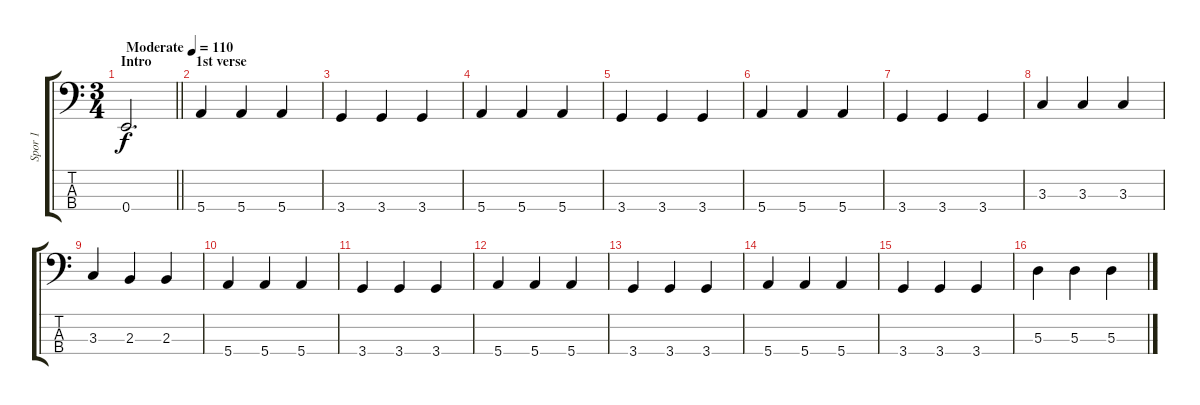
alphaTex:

\track ("Spor 1" "Spor 1") {instrument electricbassfinger}
\staff {score tabs}
\tuning (G2 D2 A1 E1) {hide}
\ts (3 4)
\section ("" "Intro")
\tempo (110 "Moderate")
\clef f4
\barLineRight lightlight
\ks c
0.4.2{d dy f instrument electricbassfinger} |
\section ("" "1st verse")
5.4.4 5.4.4 5.4.4 |
3.4.4 3.4.4 3.4.4 |
5.4.4 5.4.4 5.4.4 |
3.4.4 3.4.4 3.4.4 |
5.4.4 5.4.4 5.4.4 |
3.4.4 3.4.4 3.4.4 |
3.3.4 3.3.4 3.3.4 |
3.3.4 2.3.4 2.3.4 |
5.4.4 5.4.4 5.4.4 |
3.4.4 3.4.4 3.4.4 |
5.4.4 5.4.4 5.4.4 |
3.4.4 3.4.4 3.4.4 |
5.4.4 5.4.4 5.4.4 |
3.4.4 3.4.4 3.4.4 |
5.3.4 5.3.4 5.3.4
